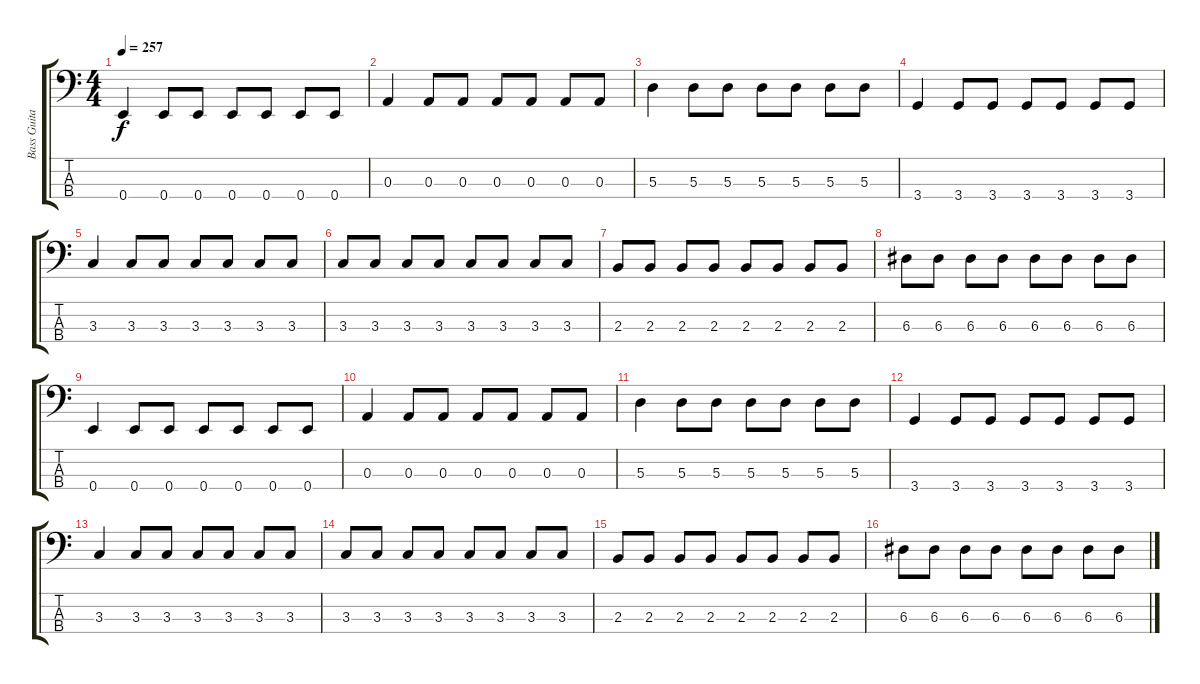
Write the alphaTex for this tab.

\track ("Bass Guitar" "Bass Guita") {instrument electricbasspick}
\staff {score tabs}
\tuning (G2 D2 A1 E1) {hide}
\ts (4 4)
\tempo 257
\clef f4
\ks c
0.4.4{dy f} 0.4.8 0.4.8 0.4.8 0.4.8 0.4.8 0.4.8 |
0.3.4 0.3.8 0.3.8 0.3.8 0.3.8 0.3.8 0.3.8 |
5.3.4 5.3.8 5.3.8 5.3.8 5.3.8 5.3.8 5.3.8 |
3.4.4 3.4.8 3.4.8 3.4.8 3.4.8 3.4.8 3.4.8 |
3.3.4 3.3.8 3.3.8 3.3.8 3.3.8 3.3.8 3.3.8 |
3.3.8 3.3.8 3.3.8 3.3.8 3.3.8 3.3.8 3.3.8 3.3.8 |
2.3.8 2.3.8 2.3.8 2.3.8 2.3.8 2.3.8 2.3.8 2.3.8 |
6.3.8 6.3.8 6.3.8 6.3.8 6.3.8 6.3.8 6.3.8 6.3.8 |
0.4.4 0.4.8 0.4.8 0.4.8 0.4.8 0.4.8 0.4.8 |
0.3.4 0.3.8 0.3.8 0.3.8 0.3.8 0.3.8 0.3.8 |
5.3.4 5.3.8 5.3.8 5.3.8 5.3.8 5.3.8 5.3.8 |
3.4.4 3.4.8 3.4.8 3.4.8 3.4.8 3.4.8 3.4.8 |
3.3.4 3.3.8 3.3.8 3.3.8 3.3.8 3.3.8 3.3.8 |
3.3.8 3.3.8 3.3.8 3.3.8 3.3.8 3.3.8 3.3.8 3.3.8 |
2.3.8 2.3.8 2.3.8 2.3.8 2.3.8 2.3.8 2.3.8 2.3.8 |
6.3.8 6.3.8 6.3.8 6.3.8 6.3.8 6.3.8 6.3.8 6.3.8
